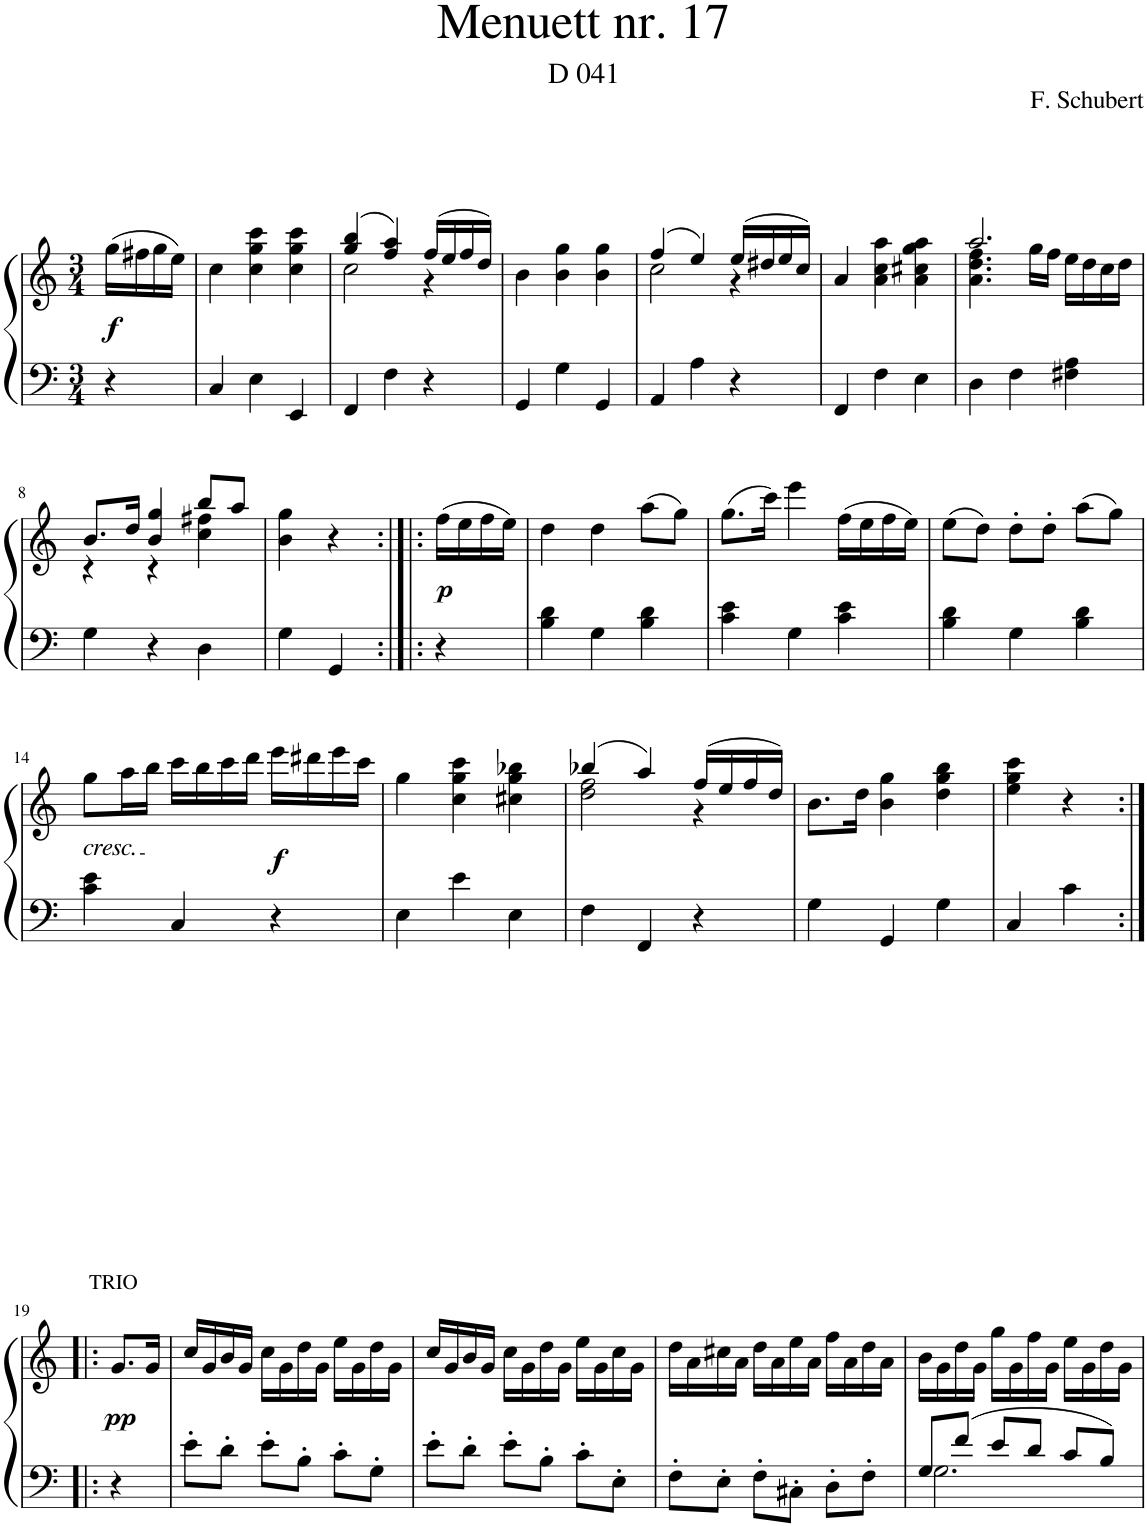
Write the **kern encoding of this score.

**kern	**kern	**dynam
*part1	*part1	*part1
*staff2	*staff1	*staff1/2
*I"Piano	*	*
*I'Pno.	*	*
*clefF4	*clefG2	*
*k[]	*k[]	*
*M3/4	*M3/4	*
=1	=1	=1
!	!	!LO:DY:b
4r	(16gg\LL	f
.	16ff#X\	.
.	16gg\	.
.	16ee\JJ)	.
=2	=2	=2
4C/	4cc\	.
4E\	4cc\ 4gg\ 4ccc\	.
4EE/	4cc\ 4gg\ 4ccc\	.
=3	=3	=3
*	*^	*
4FF/	(4gg/ 4bb/	2cc\	.
4F\	4ff/ 4aa/)	.	.
4r	(16ff/LL	4r	.
.	16ee/	.	.
.	16ff/	.	.
.	16dd/JJ)	.	.
*	*v	*v	*
=4	=4	=4
4GG/	4b\	.
4G\	4b\ 4gg\	.
4GG/	4b\ 4gg\	.
=5	=5	=5
*	*^	*
4AA/	(4ff/	2cc\	.
4A\	4ee/)	.	.
4r	(16ee/LL	4r	.
.	16dd#X/	.	.
.	16ee/	.	.
.	16cc/JJ)	.	.
*	*v	*v	*
=6	=6	=6
4FF/	4a/	.
4F\	4a\ 4cc\ 4aa\	.
4E\	4a\ 4cc#X\ 4gg\ 4aa\	.
=7	=7	=7
*	*^	*
4D\	2.aa/	4.a\ 4.dd\ 4.ff\	.
4F\	.	.	.
.	.	16gg\LL	.
.	.	16ff\JJ	.
4F#X\ 4A\	.	16ee\LL	.
.	.	16dd\	.
.	.	16cc\	.
.	.	16dd\JJ	.
!!LO:LB:g=z	!!
=8	=8	=8	=8
4G\	8.b/L	4r	.
.	16dd/Jk	.	.
4r	4b/ 4gg/	4r	.
4D\	8bb/L	4cc\ 4ff#X\	.
.	8aa/J	.	.
*	*v	*v	*
=9	=9	=9
4G\	4b\ 4gg\	.
4GG/	4r	.
=10:|!|:	=10:|!|:	=10:|!|:
!	!	!LO:DY:b
4r	(16ff\LL	p
.	16ee\	.
.	16ff\	.
.	16ee\JJ)	.
=11	=11	=11
4B\ 4d\	4dd\	.
4G\	4dd\	.
4B\ 4d\	(8aa\L	.
.	8gg\J)	.
=12	=12	=12
4c\ 4e\	(8.gg\L	.
.	16ccc\Jk)	.
4G\	4eee\	.
4c\ 4e\	(16ff\LL	.
.	16ee\	.
.	16ff\	.
.	16ee\JJ)	.
=13	=13	=13
4B\ 4d\	(8ee\L	.
.	8dd\J)	.
4G\	8dd'\L	.
.	8dd'\J	.
4B\ 4d\	(8aa\L	.
.	8gg\J)	.
!!LO:LB:g=z
=14	=14	=14
!	!LO:TX:b:i:t=cresc.	!
4c\ 4e\	8gg\L	.
.	16aa\L	.
.	16bb\JJ	.
4C/	16ccc\LL	.
.	16bb\	.
.	16ccc\	.
.	16ddd\JJ	.
!	!	!LO:DY:b
4r	16eee\LL	f
.	16ddd#X\	.
.	16eee\	.
.	16ccc\JJ	.
=15	=15	=15
4E\	4gg\	.
4e\	4cc\ 4gg\ 4ccc\	.
4E\	4cc#X\ 4gg\ 4bb-X\	.
=16	=16	=16
*	*^	*
4F\	(4bb-X/	2dd\ 2ff\	.
4FF/	4aa/)	.	.
4r	(16ff/LL	4r	.
.	16ee/	.	.
.	16ff/	.	.
.	16dd/JJ)	.	.
*	*v	*v	*
=17	=17	=17
4G\	8.b\L	.
.	16dd\Jk	.
4GG/	4b\ 4gg\	.
4G\	4dd\ 4gg\ 4bb\	.
=18	=18	=18
4C/	4ee\ 4gg\ 4ccc\	.
4c\	4r	.
!!LO:LB:g=z
=19:|!|:	=19:|!|:	=19:|!|:
!	!LO:TX:a:t=TRIO	!
!	!	!LO:DY:b
4r	8.g/L	pp
.	16g/Jk	.
=20	=20	=20
8e'\L	16cc/LL	.
.	16g/	.
8d'\J	16b/	.
.	16g/JJ	.
8e'\L	16cc\LL	.
.	16g\	.
8B'\J	16dd\	.
.	16g\JJ	.
8c'\L	16ee\LL	.
.	16g\	.
8G'\J	16dd\	.
.	16g\JJ	.
=21	=21	=21
8e'\L	16cc/LL	.
.	16g/	.
8d'\J	16b/	.
.	16g/JJ	.
8e'\L	16cc\LL	.
.	16g\	.
8B'\J	16dd\	.
.	16g\JJ	.
8c'\L	16ee\LL	.
.	16g\	.
8E'\J	16cc\	.
.	16g\JJ	.
=22	=22	=22
8F'\L	16dd\LL	.
.	16a\	.
8E'\J	16cc#X\	.
.	16a\JJ	.
8F'\L	16dd\LL	.
.	16a\	.
8C#X'\J	16ee\	.
.	16a\JJ	.
8D'\L	16ff\LL	.
.	16a\	.
8F'\J	16dd\	.
.	16a\JJ	.
=23	=23	=23
*^	*	*
8G/L	2.G\	16b\LL	.
.	.	16g\	.
8f/J	.	16dd\	.
.	.	16g\JJ	.
8e/L	.	16gg\LL	.
.	.	16g\	.
8d/J	.	16ff\	.
.	.	16g\JJ	.
8c/L	.	16ee\LL	.
.	.	16g\	.
8B/J	.	16dd\	.
.	.	16g\JJ	.
*v	*v	*	*
=	=	=
*-	*-	*-
